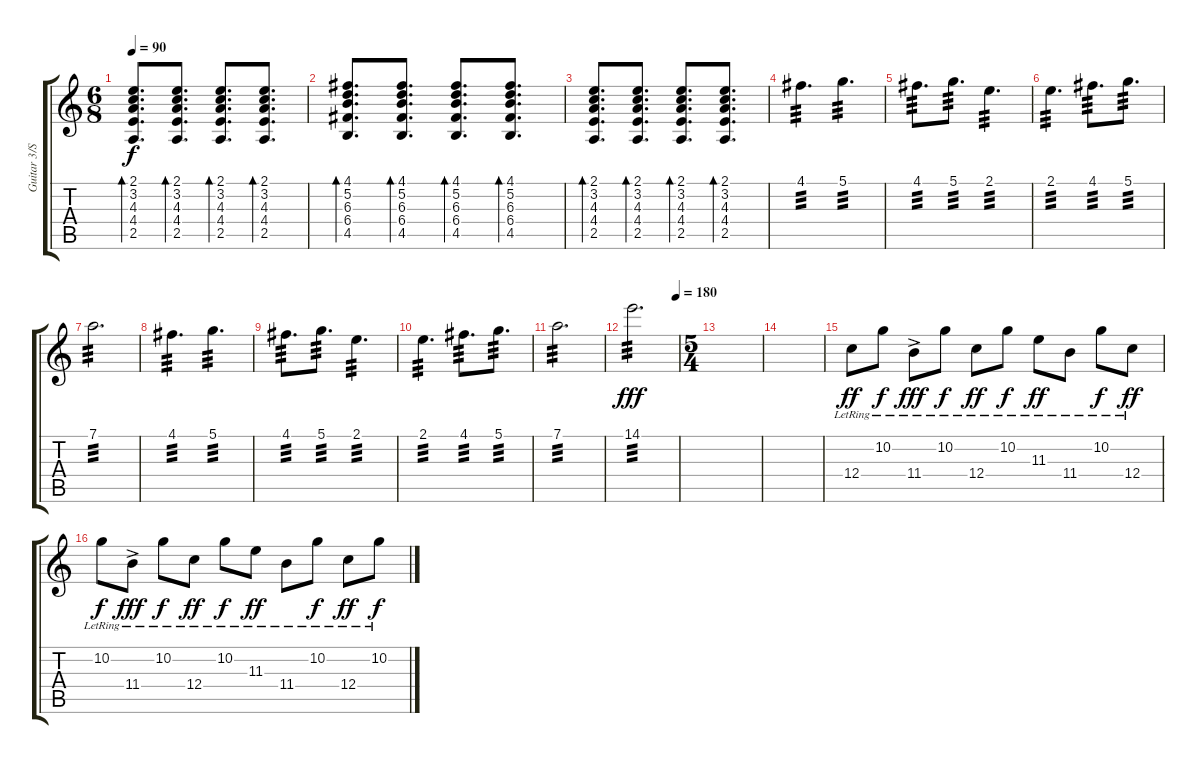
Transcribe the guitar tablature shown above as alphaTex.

\track ("Guitar 3/Sitar" "Guitar 3/S") {instrument acousticguitarsteel}
\staff {score tabs}
\tuning (D4 A3 F3 C3 G2 C2) {hide}
\ts (6 8)
\tempo 90
\clef g2
\ks c
(2.1 3.2 4.3 4.4 2.5).8{d bd 120 dy f} (2.1 3.2 4.3 4.4 2.5).8{d bd 120} (2.1 3.2 4.3 4.4 2.5).8{d bd 120 volume 13} (2.1 3.2 4.3 4.4 2.5).8{d bd 120} |
(4.1 5.2 6.3 6.4 4.5).8{d bd 120} (4.1 5.2 6.3 6.4 4.5).8{d bd 120} (4.1 5.2 6.3 6.4 4.5).8{d bd 120} (4.1 5.2 6.3 6.4 4.5).8{d bd 120} |
(2.1 3.2 4.3 4.4 2.5).8{d bd 120} (2.1 3.2 4.3 4.4 2.5).8{d bd 120} (2.1 3.2 4.3 4.4 2.5).8{d bd 120} (2.1 3.2 4.3 4.4 2.5).8{d bd 120} |
4.1.4{d tp 3 volume 8 instrument sitar} 5.1.4{d tp 3} |
4.1.8{d tp 3} 5.1.8{d tp 3} 2.1.4{d tp 3} |
2.1.4{d tp 3} 4.1.8{d tp 3} 5.1.8{d tp 3} |
7.1.2{d tp 3} |
4.1.4{d tp 3} 5.1.4{d tp 3} |
4.1.8{d tp 3} 5.1.8{d tp 3} 2.1.4{d tp 3} |
2.1.4{d tp 3} 4.1.8{d tp 3} 5.1.8{d tp 3} |
7.1.2{d tp 3} |
\tempo (180 0.9583333333333334)
14.1.2{d tp 3 dy fff} |
\ts (5 4)
|
|
12.4{lr}.8{dy ff} 10.2{lr}.8{dy f} 11.4{ac lr}.8{dy fff} 10.2{lr}.8{dy f} 12.4{lr}.8{dy ff} 10.2{lr}.8{dy f} 11.3{lr}.8{dy ff} 11.4{lr}.8 10.2{lr}.8{dy f} 12.4{lr}.8{dy ff} |
10.2{lr}.8{dy f} 11.4{ac lr}.8{dy fff} 10.2{lr}.8{dy f} 12.4{lr}.8{dy ff} 10.2{lr}.8{dy f} 11.3{lr}.8{dy ff} 11.4{lr}.8 10.2{lr}.8{dy f} 12.4{lr}.8{dy ff} 10.2{lr}.8{dy f}
